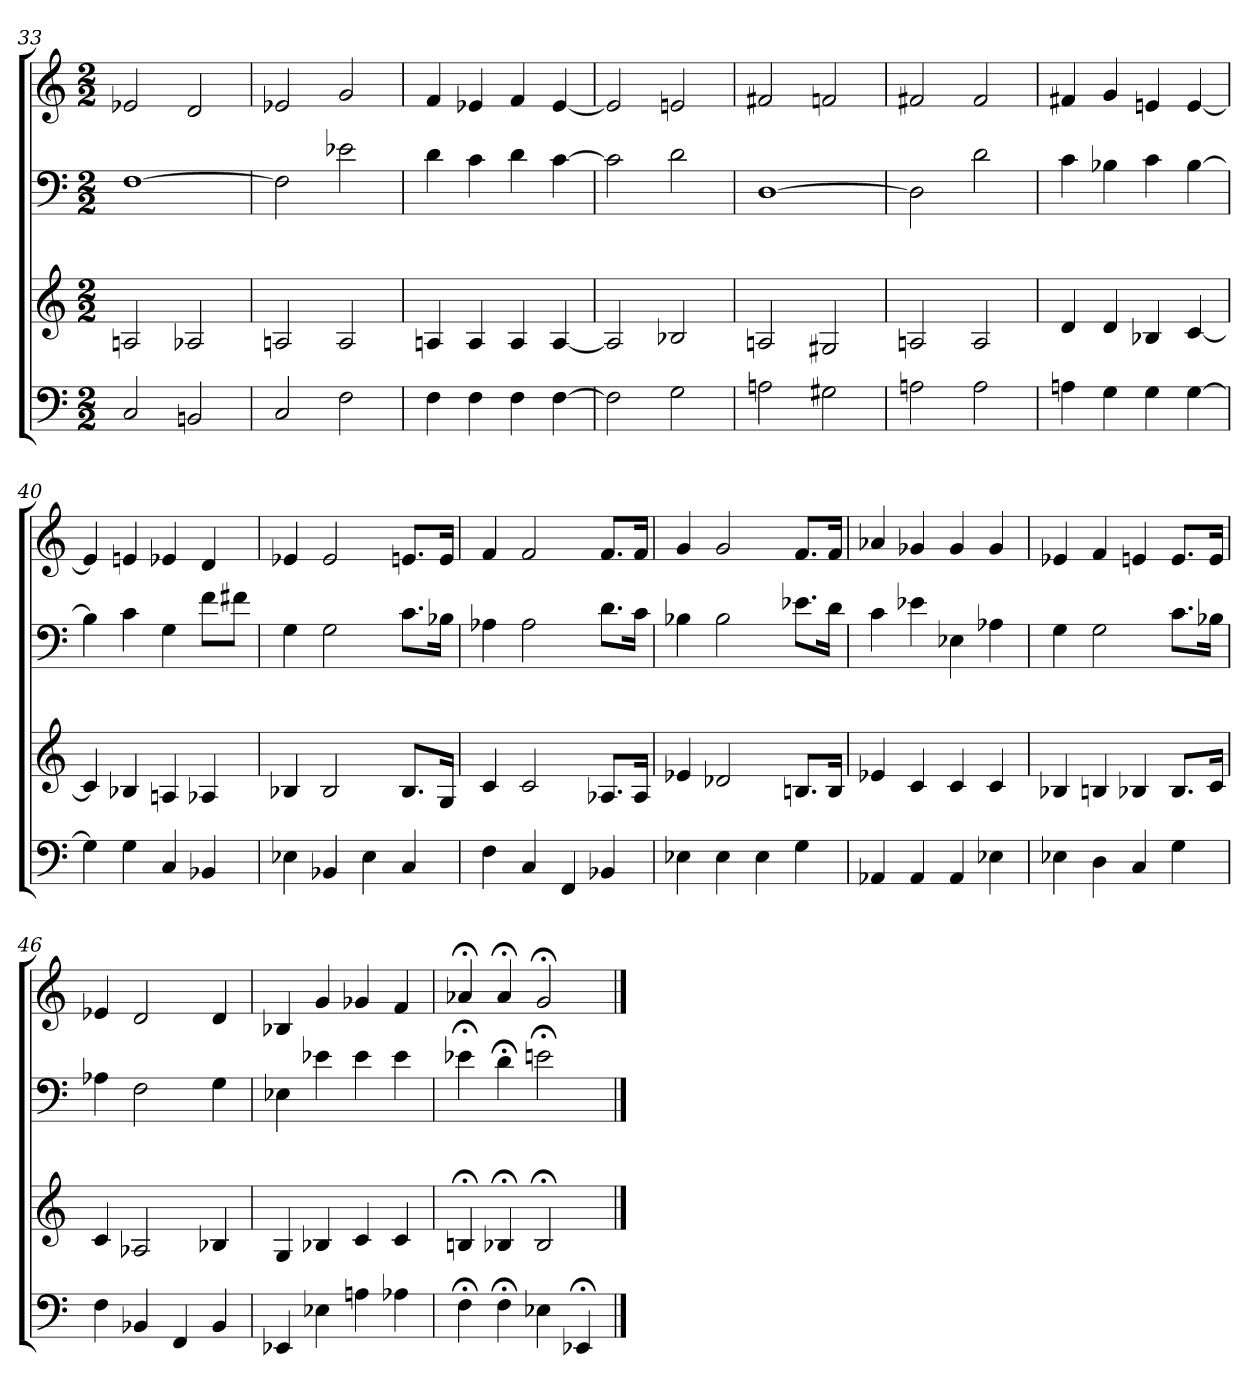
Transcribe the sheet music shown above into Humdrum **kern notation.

**kern	**kern	**kern	**kern
*part4	*part3	*part2	*part1
*staff4	*staff3	*staff2	*staff1
*M2/2	*M2/2	*M2/2	*M2/2
=33	=33	=33	=33
2C	2An	[1F	2e-X
2BBn	2A-X	.	2d
=34	=34	=34	=34
2C	2An	2F]	2e-X
2F	2A	2e-X	2g
=35	=35	=35	=35
4F	4An	4d	4f
4F	4A	4c	4e-X
4F	4A	4d	4f
[4F	[4A	[4c	[4e-
=36	=36	=36	=36
2F]	2A]	2c]	2e-]
2G	2B-X	2d	2en
=37	=37	=37	=37
2An	2An	[1D	2f#X
2G#X	2G#X	.	2fn
=38	=38	=38	=38
2An	2An	2D]	2f#X
2A	2A	2d	2f#
=39	=39	=39	=39
4An	4d	4c	4f#X
4G	4d	4B-X	4g
4G	4B-X	4c	4en
[4G	[4c	[4B-	[4e
=40	=40	=40	=40
4G]	4c]	4B-]	4e]
4G	4B-X	4c	4en
4C	4An	4G	4e-X
4BB-X	4A-X	8fL	4d
.	.	8f#XJ	.
=41	=41	=41	=41
4E-X	4B-X	4G	4e-X
4BB-X	2B-	2G	2e-
4E-	.	.	.
4C	8.B-L	8.cL	8.enL
.	16GJk	16B-XJk	16eJk
=42	=42	=42	=42
4F	4c	4A-X	4f
4C	2c	2A-	2f
4FF	.	.	.
4BB-X	8.A-XL	8.dL	8.fL
.	16A-Jk	16cJk	16fJk
=43	=43	=43	=43
4E-X	4e-X	4B-X	4g
4E-	2d-X	2B-	2g
4E-	.	.	.
4G	8.BnL	8.e-XL	8.fL
.	16BJk	16dJk	16fJk
=44	=44	=44	=44
4AA-X	4e-X	4c	4a-X
4AA-	4c	4e-X	4g-X
4AA-	4c	4E-X	4g-
4E-X	4c	4A-X	4g-
=45	=45	=45	=45
4E-X	4B-X	4G	4e-X
4D	4Bn	2G	4f
4C	4B-X	.	4en
4G	8.B-L	8.cL	8.eL
.	16cJk	16B-XJk	16eJk
=46	=46	=46	=46
4F	4c	4A-X	4e-X
4BB-X	2A-X	2F	2d
4FF	.	.	.
4BB-	4B-X	4G	4d
=47	=47	=47	=47
4EE-X	4G	4E-X	4B-X
4E-X	4B-X	4e-X	4g
4An	4c	4e-	4g-X
4A-X	4c	4e-	4f
=48	=48	=48	=48
4F;<	4Bn;<	4e-X;<	4a-X;<
4F;<	4B-X;<	4d;<	4a-;<
4E-X	2B-;<	2en;<	2g;<
4EE-X;<	.	.	.
==	==	==	==
*-	*-	*-	*-
